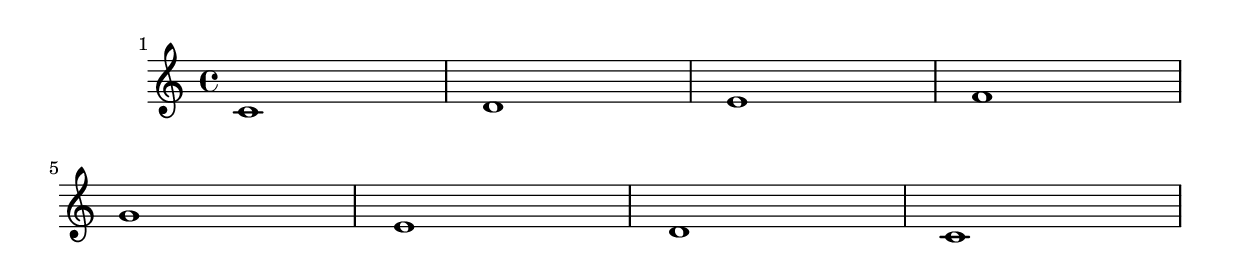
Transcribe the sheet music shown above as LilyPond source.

%% Do not edit this file; it is automatically
%% generated from LSR http://lsr.dsi.unimi.it
%% This file is in the public domain.
\version "2.13.16"

\header {
  lsrtags = "rhythms"

%% Translation of GIT committish: 1d589aa04c20d7711bf662618adbdd6d445db29d
  texidoces = "

De forma predeterminada se suprime el número del primer compás de una
partitura si es menor o igual a @q{1}.  Al establecer el valor de
@code{barNumberVisibility} a @code{all-bar-numbers-visible}, se puede
imprimir cualquier número de compás para el primer compás y todos los
siguientes.  Observe que, para que esto funcione, se debe insertar una
líinea divisoria vacía antes de la primera nota.

"

  doctitlees = "Imprimir el número de compás en el primer compás"


%% Translation of GIT committish: 0a868be38a775ecb1ef935b079000cebbc64de40
  texidocde = "
Standardmäßig wird die erste Taktzahl einer Paritur nicht gesetzt,
wenn sie weniger oder gleich '1' ist.  Indem man @code{barNumberVisibility}
auf @code{all-bar-numbers-visible} setzt, kann eine beliebige
Taktzahl für den ersten und die folgenden Takte gesetzt werden.
Eine leere Taktlinie muss jedoch vor der ersten Note eingefügt
werden, damit das funktioniert.

"
  doctitlede = "Setzen der Taktnummer für den ersten Takt"


%% Translation of GIT committish: 374d57cf9b68ddf32a95409ce08ba75816900f6b
  texidocfr = "
Par défaut, LilyPond n'affiche pas le premier numéro de mesure s'il est
inférieur à 2. Le fait de définir @code{barNumberVisibility} à
@code{all-bar-numbers-visible} vous permettra d'imprimer n'importe quel
numéro pour la première mesure.  À noter que l'impression d'un numéro
de mesure ne peut intervenir que s'il y a une barre.  Aussi, pour
pouvoir le faire au début d'un morceau, devrez-vous ajouter une barre
vide avant la première note.

"
  doctitlefr = "Afficher le numéro de la première mesure"

  texidoc = "
By default, the first bar number in a score is suppressed if it is less
than or equal to `1'.  By setting @code{barNumberVisibility} to
@code{all-bar-numbers-visible}, any bar number can be printed for the
first measure and all subsequent measures.  Note that an empty bar line
must be inserted before the first note for this to work.

"
  doctitle = "Printing the bar number for the first measure"
} % begin verbatim

\relative c' {
  \set Score.barNumberVisibility = #all-bar-numbers-visible
  \bar ""
  c1 | d | e | f \break
  g1 | e | d | c
}

